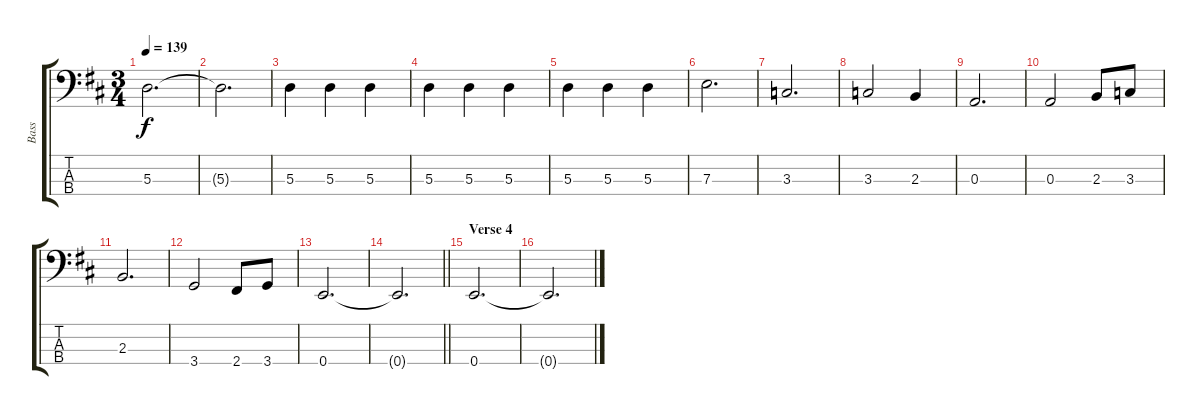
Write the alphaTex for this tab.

\track ("Bass" "Bass") {instrument electricbassfinger}
\staff {score tabs}
\tuning (G2 D2 A1 E1) {hide}
\ts (3 4)
\tempo 139
\clef f4
\ks d
5.3.2{d dy f} |
5.3{t}.2{d} |
5.3.4 5.3.4 5.3.4 |
5.3.4 5.3.4 5.3.4 |
5.3.4 5.3.4 5.3.4 |
7.3.2{d} |
3.3.2{d} |
3.3.2 2.3.4 |
0.3.2{d} |
0.3.2 2.3.8 3.3.8 |
2.3.2{d} |
3.4.2 2.4.8 3.4.8 |
0.4.2{d} |
\barLineRight lightlight
0.4{t}.2{d} |
\section ("" "Verse 4")
0.4.2{d} |
0.4{t}.2{d}
